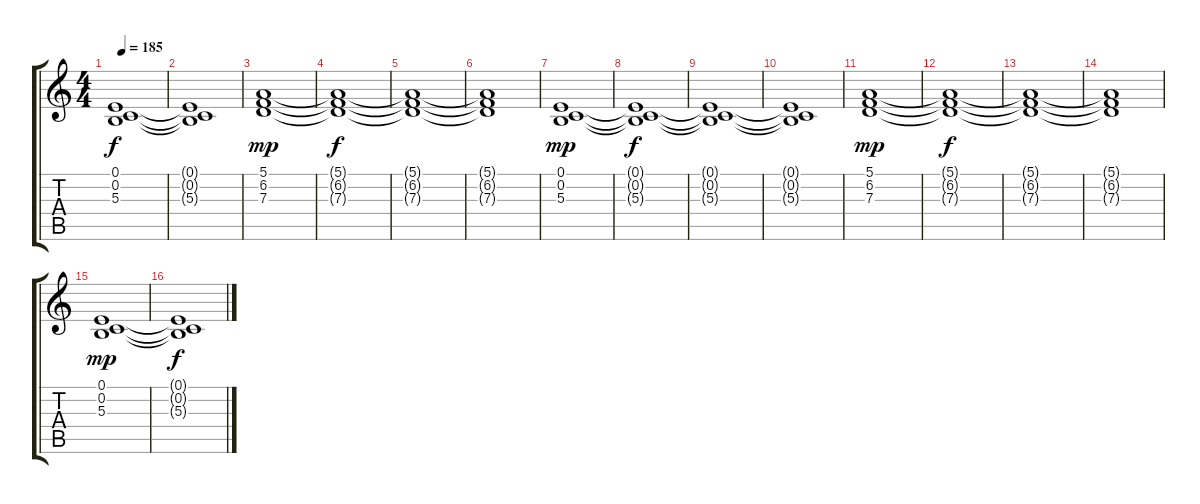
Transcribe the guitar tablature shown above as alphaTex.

\track "" {instrument synthstrings1}
\staff {score tabs}
\tuning (E4 B3 G3 D3 A2 E2) {hide}
\ts (4 4)
\tempo 185
\clef g2
\ks c
(0.1{t} 0.2{t} 5.3{t}).1{dy f} |
(0.1{t} 0.2{t} 5.3{t}).1 |
(5.1 6.2 7.3).1{dy mp} |
(5.1{t} 6.2{t} 7.3{t}).1{dy f} |
(5.1{t} 6.2{t} 7.3{t}).1 |
(5.1{t} 6.2{t} 7.3{t}).1 |
(0.1 0.2 5.3).1{dy mp} |
(0.1{t} 0.2{t} 5.3{t}).1{dy f} |
(0.1{t} 0.2{t} 5.3{t}).1 |
(0.1{t} 0.2{t} 5.3{t}).1 |
(5.1 6.2 7.3).1{dy mp} |
(5.1{t} 6.2{t} 7.3{t}).1{dy f} |
(5.1{t} 6.2{t} 7.3{t}).1 |
(5.1{t} 6.2{t} 7.3{t}).1 |
(0.1 0.2 5.3).1{dy mp} |
(0.1{t} 0.2{t} 5.3{t}).1{dy f}
